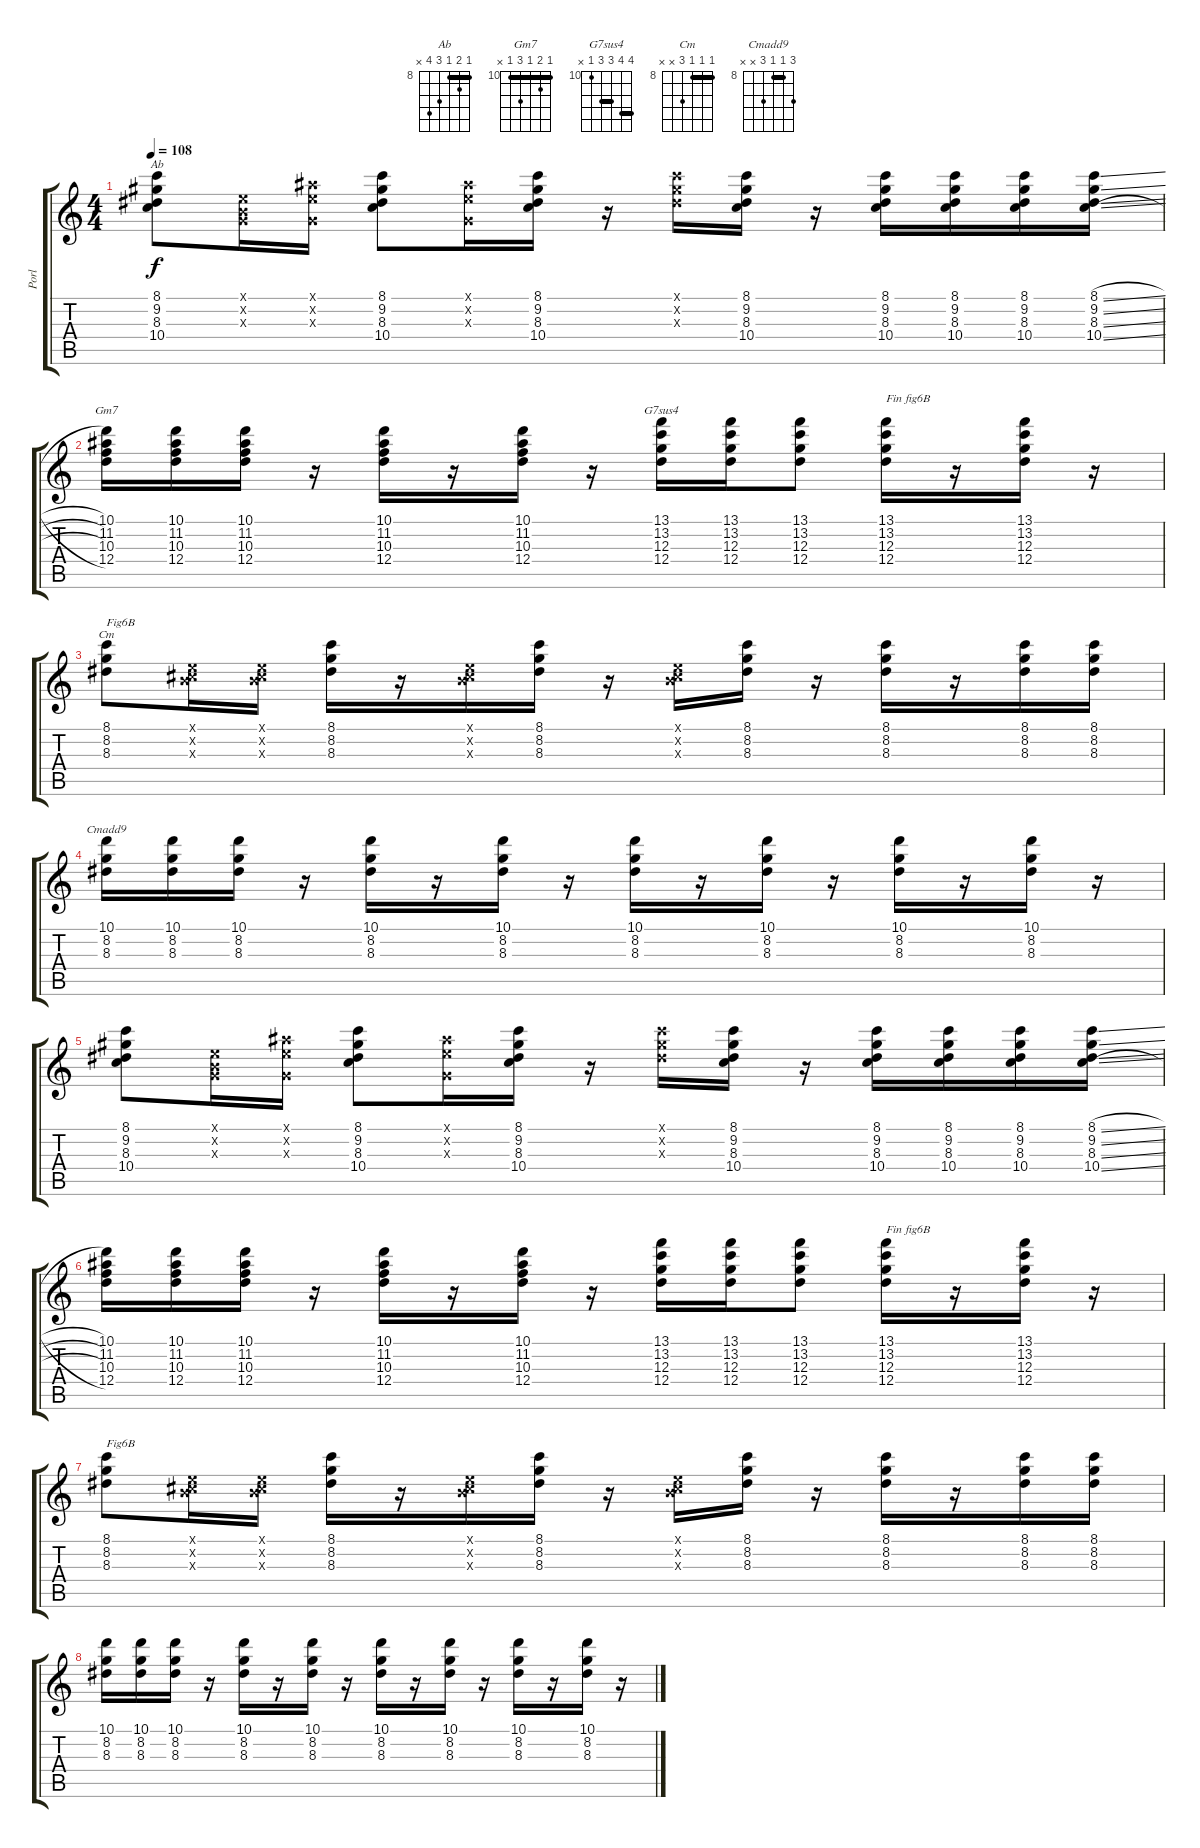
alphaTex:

\track ("Porl" "Porl") {instrument overdrivenguitar}
\staff {score tabs}
\tuning (E4 B3 G3 D3 A2 E2) {hide}
\chord ("Ab" 8 9 8 10 11 x) {firstfret 8 barre 8}
\chord ("Gm7" 10 11 10 12 10 x) {firstfret 10 barre 10}
\chord ("G7sus4" 13 13 12 12 10 x) {firstfret 10 barre (12 13)}
\chord ("Cm" 8 8 8 10 x x) {firstfret 8 barre 8}
\chord ("Cmadd9" 10 8 8 10 x x) {firstfret 8 barre 8}
\ts (4 4)
\tempo 108
\clef g2
\ks c
(8.1 9.2 8.3 10.4).8{ch "Ab" dy f} (0.1{x} 0.2{x} 0.3{x}).16 (0.1{x} 11.2{x} 0.3{x}).16 (8.1 9.2 8.3 10.4).8 (0.1{x} 11.2{x} 0.3{x}).16 (8.1 9.2 8.3 10.4).16 r.16 (8.1{x} 9.2{x} 8.3{x}).16 (8.1 9.2 8.3 10.4).16 r.16 (8.1 9.2 8.3 10.4).16 (8.1 9.2 8.3 10.4).16 (8.1 9.2 8.3 10.4).16 (8.1{sl} 9.2{sl} 8.3{sl} 10.4{sl}).16 |
(10.1 11.2 10.3 12.4).16{ch "Gm7"} (10.1 11.2 10.3 12.4).16 (10.1 11.2 10.3 12.4).16 r.16 (10.1 11.2 10.3 12.4).16 r.16 (10.1 11.2 10.3 12.4).16 r.16 (13.1 13.2 12.3 12.4).16{ch "G7sus4"} (13.1 13.2 12.3 12.4).16 (13.1 13.2 12.3 12.4).8 (13.1 13.2 12.3 12.4).16{txt "Fin fig6B"} r.16 (13.1 13.2 12.3 12.4).16 r.16 |
(8.1 8.2 8.3).8{ch "Cm" txt "Fig6B"} (0.1{x} 0.2{x} 6.3{x}).16 (0.1{x} 0.2{x} 6.3{x}).16 (8.1 8.2 8.3).16 r.16 (0.1{x} 0.2{x} 6.3{x}).16 (8.1 8.2 8.3).16 r.16 (0.1{x} 0.2{x} 6.3{x}).16 (8.1 8.2 8.3).16 r.16 (8.1 8.2 8.3).16 r.16 (8.1 8.2 8.3).16 (8.1 8.2 8.3).16 |
(10.1 8.2 8.3).16{ch "Cmadd9"} (10.1 8.2 8.3).16 (10.1 8.2 8.3).16 r.16 (10.1 8.2 8.3).16 r.16 (10.1 8.2 8.3).16 r.16 (10.1 8.2 8.3).16 r.16 (10.1 8.2 8.3).16 r.16 (10.1 8.2 8.3).16 r.16 (10.1 8.2 8.3).16 r.16 |
(8.1 9.2 8.3 10.4).8 (0.1{x} 0.2{x} 0.3{x}).16 (0.1{x} 11.2{x} 0.3{x}).16 (8.1 9.2 8.3 10.4).8 (0.1{x} 11.2{x} 0.3{x}).16 (8.1 9.2 8.3 10.4).16 r.16 (8.1{x} 9.2{x} 8.3{x}).16 (8.1 9.2 8.3 10.4).16 r.16 (8.1 9.2 8.3 10.4).16 (8.1 9.2 8.3 10.4).16 (8.1 9.2 8.3 10.4).16 (8.1{sl} 9.2{sl} 8.3{sl} 10.4{sl}).16 |
(10.1 11.2 10.3 12.4).16 (10.1 11.2 10.3 12.4).16 (10.1 11.2 10.3 12.4).16 r.16 (10.1 11.2 10.3 12.4).16 r.16 (10.1 11.2 10.3 12.4).16 r.16 (13.1 13.2 12.3 12.4).16 (13.1 13.2 12.3 12.4).16 (13.1 13.2 12.3 12.4).8 (13.1 13.2 12.3 12.4).16{txt "Fin fig6B"} r.16 (13.1 13.2 12.3 12.4).16 r.16 |
(8.1 8.2 8.3).8{txt "Fig6B"} (0.1{x} 0.2{x} 6.3{x}).16 (0.1{x} 0.2{x} 6.3{x}).16 (8.1 8.2 8.3).16 r.16 (0.1{x} 0.2{x} 6.3{x}).16 (8.1 8.2 8.3).16 r.16 (0.1{x} 0.2{x} 6.3{x}).16 (8.1 8.2 8.3).16 r.16 (8.1 8.2 8.3).16 r.16 (8.1 8.2 8.3).16 (8.1 8.2 8.3).16 |
(10.1 8.2 8.3).16 (10.1 8.2 8.3).16 (10.1 8.2 8.3).16 r.16 (10.1 8.2 8.3).16 r.16 (10.1 8.2 8.3).16 r.16 (10.1 8.2 8.3).16 r.16 (10.1 8.2 8.3).16 r.16 (10.1 8.2 8.3).16 r.16 (10.1 8.2 8.3).16 r.16
